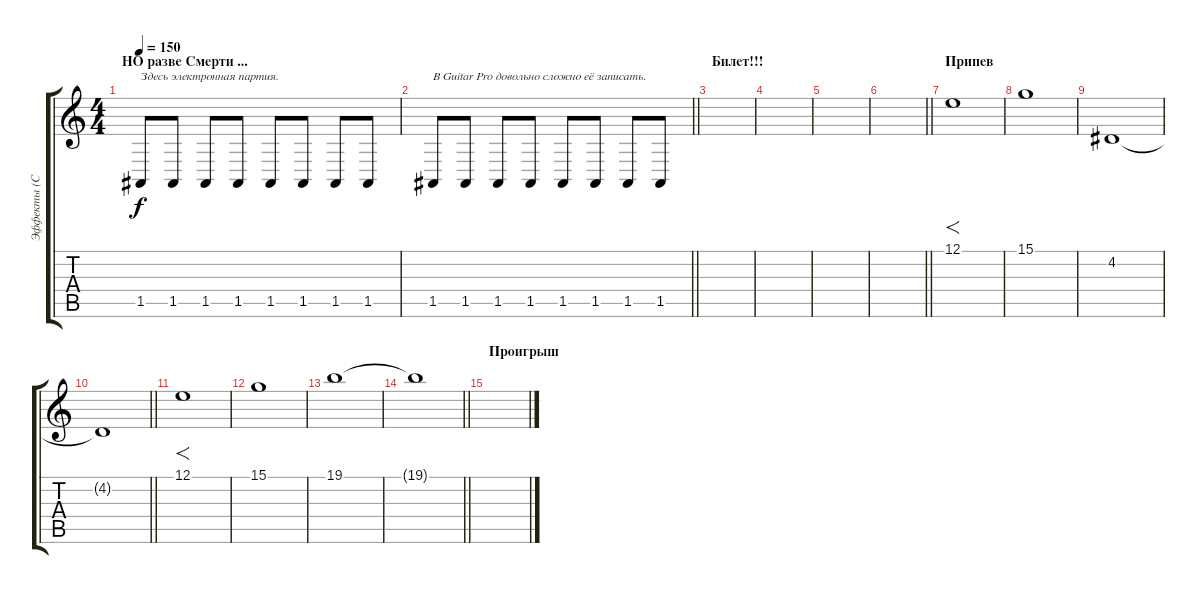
\track ("Эффекты (Сажинов)" "Эффекты (С") {instrument pad4choir}
\staff {score tabs}
\tuning (E4 B3 G3 D3 A2 E2) {hide}
\ts (4 4)
\section ("" "НО разве Смерти ...")
\tempo 150
\clef g2
\ks c
1.5.8{txt "Здесь электронная партия." dy f balance 0 instrument lead8bassandlead} 1.5.8{balance 1} 1.5.8{balance 2} 1.5.8{balance 3} 1.5.8{balance 4} 1.5.8{balance 5} 1.5.8{balance 6} 1.5.8{balance 7} |
\barLineRight lightlight
1.5.8{txt "В Guitar Pro довольно сложно её записать." balance 9} 1.5.8{balance 10} 1.5.8{balance 11} 1.5.8{balance 12} 1.5.8{balance 13} 1.5.8{balance 14} 1.5.8{balance 15} 1.5.8{balance 16} |
\section ("" "Билет!!!")
|
|
|
\barLineRight lightlight
|
\section ("" "Припев")
12.1.1{f balance 8 instrument pad4choir} |
15.1.1 |
4.2.1 |
\barLineRight lightlight
4.2{t}.1 |
12.1.1{f} |
15.1.1 |
19.1.1 |
\barLineRight lightlight
19.1{t}.1 |
\section ("" "Проигрыш")
